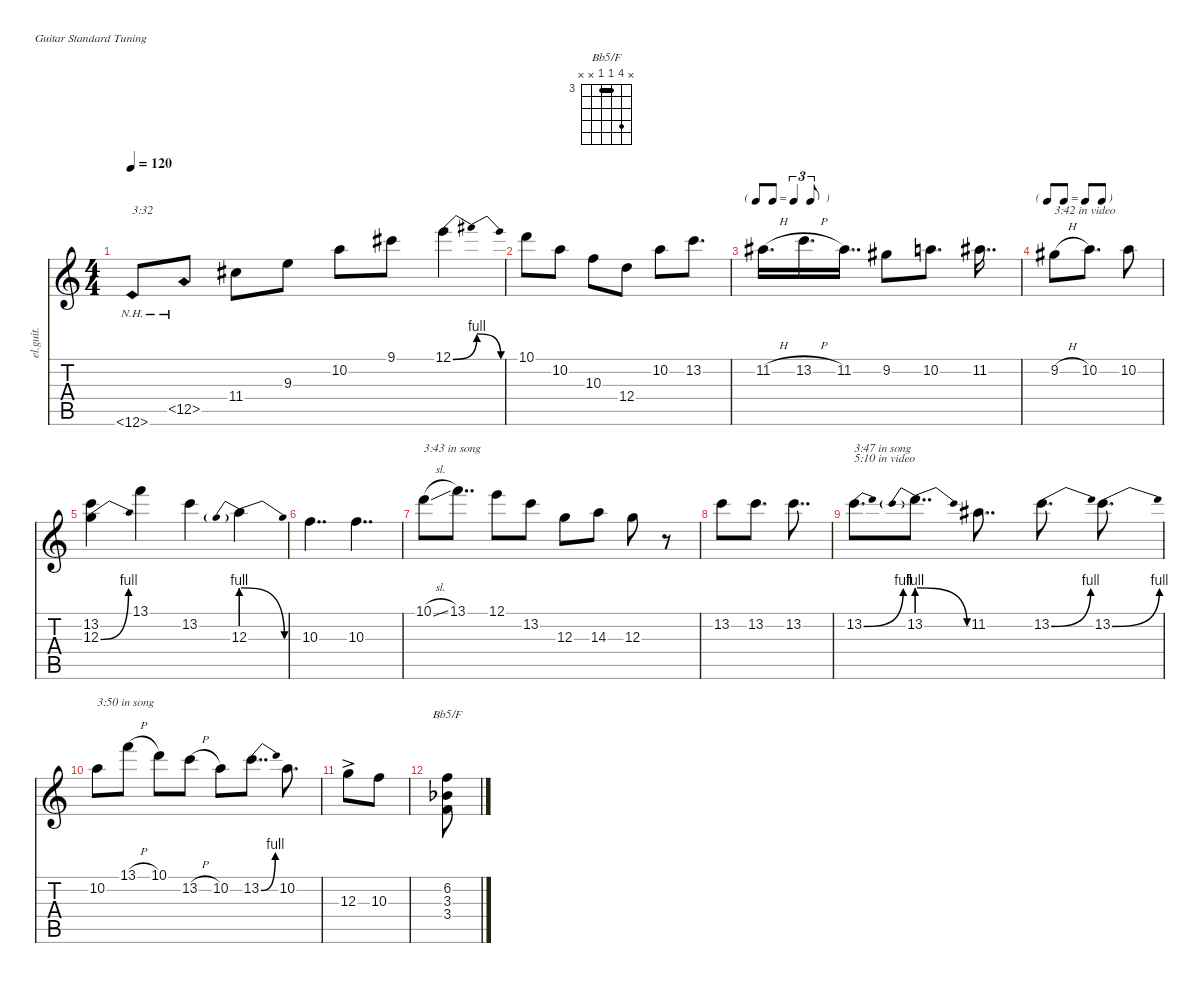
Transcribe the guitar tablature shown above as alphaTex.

\defaultSystemsLayout 4
\hideDynamics
\bracketExtendMode nobrackets
\otherSystemsTrackNameOrientation horizontal
\track ("Lead" "el.guit.") {instrument electricguitarclean}
\staff {score tabs}
\tuning (E4 B3 G3 D3 A2 E2)
\chord ("Bb5/F" x 6 3 3 x x) {firstfret 3 showfingering false barre 3}
\ts (4 4)
\tempo 120
\clef g2
\ks c
12.6{nh}.8{txt "3:32" dy mf beam Up} 12.5{nh}.8{beam Up} 11.4{acc #}.8{beam Down} 9.3.8{beam Down} 10.2.8{beam Down} 9.1{acc #}.8{beam Down} 12.1{be (bendrelease 0 0 10.2 4 20.4 4 30 0)}.4{beam Down} |
10.1.8{beam Down} 10.2.8{beam Down} 10.3.8{beam Down} 12.4.8{beam Down} 10.2.8{beam Down} 13.2.8{d beam Down} |
\tf triplet8th
11.2{h acc #}.16{d beam Down} 13.2{h}.16{d beam Down} 11.2{acc #}.16{dd beam Down} 9.2{acc #}.8{beam Down} 10.2.8{d beam Down} 11.2{acc #}.16{dd beam Down} |
\tf none
9.2{h acc #}.8{txt "3:42 in video" beam Down} 10.2.8{d beam Down} 10.2.8{beam Down} |
(13.2 12.3{be (bend 0 0 15 4)}).4{beam Down} 13.1.4{beam Down} 13.2.4{beam Down} 12.3{be (prebendrelease 0 4 15 0)}.4{beam Down} |
10.3.4{dd beam Down} 10.3.4{dd beam Down} |
10.1{sl}.8{txt "3:43 in song" beam Down} 13.1.8{dd beam Down} 12.1.8{beam Down} 13.2.8{beam Down} 12.3.8{beam Down} 14.3.8{beam Down} 12.3.8{beam Down} r.8{beam Down} |
13.2.8{beam Down} 13.2.8{d beam Down} 13.2.8{dd beam Down} |
13.2{be (bend 0 0 15 4)}.8{d txt "3:47 in song\n5:10 in video" beam Down} 13.2{be (prebendrelease 0 4 15 0)}.8{dd beam Down} 11.2{acc #}.8{dd beam Down} 13.2{be (bend 0 0 15 4)}.8{d beam Down} 13.2{be (bend 0 0 15 4)}.8{d beam Down} |
10.2.8{txt "3:50 in song" beam Down} 13.1{h}.8{beam Down} 10.1.8{beam Down} 13.2{h}.8{beam Down} 10.2.8{beam Down} 13.2{be (bend 0 0 15 4)}.8{dd beam Down} 10.2.8{d beam Down} |
12.3{ac}.8{beam Down} 10.3.8{beam Down} |
(3.4 3.3{acc b} 6.2).8{ch "Bb5/F" beam Down}
